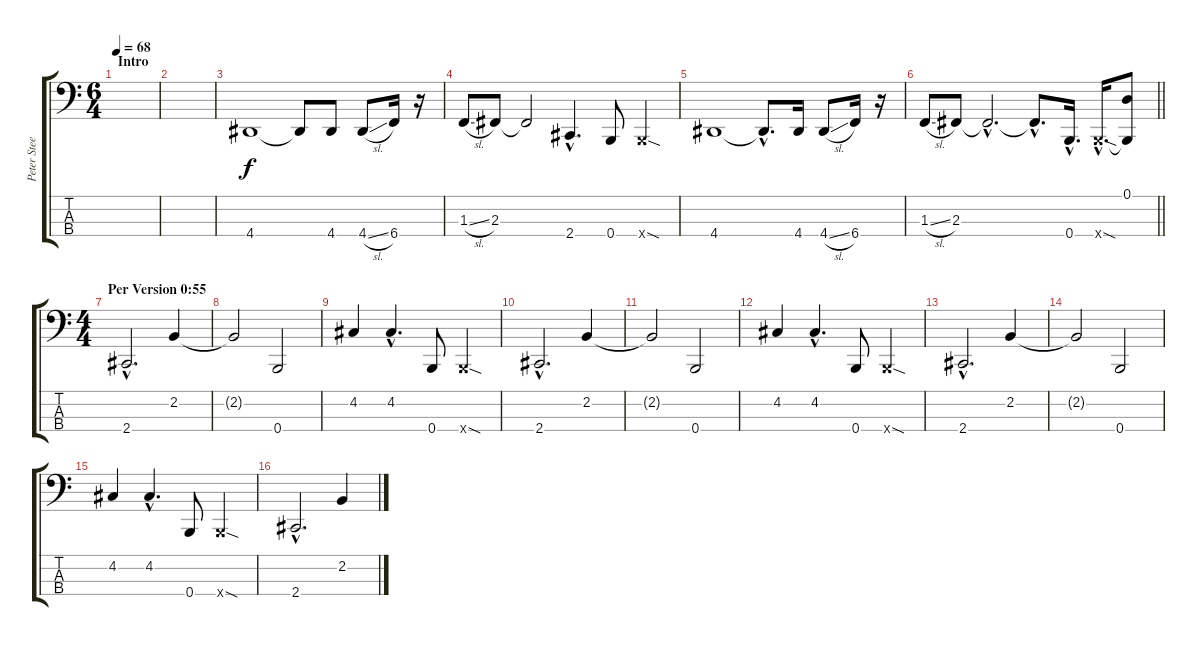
\track ("Peter Steele" "Peter Stee") {instrument electricbasspick}
\staff {score tabs}
\tuning (D2 A1 E1 B0) {hide}
\ts (6 4)
\section ("" "Intro")
\tempo 68
\clef f4
\ks c
|
|
4.4.1 4.4{t}.8 4.4.8 4.4{sl}.8 6.4.16 r.16 |
1.3{sl}.8 2.3.8 2.3{t}.2 2.4{hac}.4{d} 0.4.8 0.4{sod x}.4 |
4.4.1 4.4{hac t}.8{d} 4.4.16 4.4{sl}.8 6.4.16 r.16 |
\barLineRight lightlight
1.3{sl}.8 2.3.8 2.3{hac t}.2{d} 2.3{hac t}.8{d} 0.4{hac}.16{d} 0.4{sod hac x}.16{d} (0.1 0.4{t}).8 |
\ts (4 4)
\section ("" "Per Version 0:55")
2.4{hac}.2{d} 2.2.4 |
2.2{t}.2 0.4.2 |
4.2.4 4.2{hac}.4{d} 0.4.8 0.4{sod x}.4 |
2.4{hac}.2{d} 2.2.4 |
2.2{t}.2 0.4.2 |
4.2.4 4.2{hac}.4{d} 0.4.8 0.4{sod x}.4 |
2.4{hac}.2{d} 2.2.4 |
2.2{t}.2 0.4.2 |
4.2.4 4.2{hac}.4{d} 0.4.8 0.4{sod x}.4 |
2.4{hac}.2{d} 2.2.4
